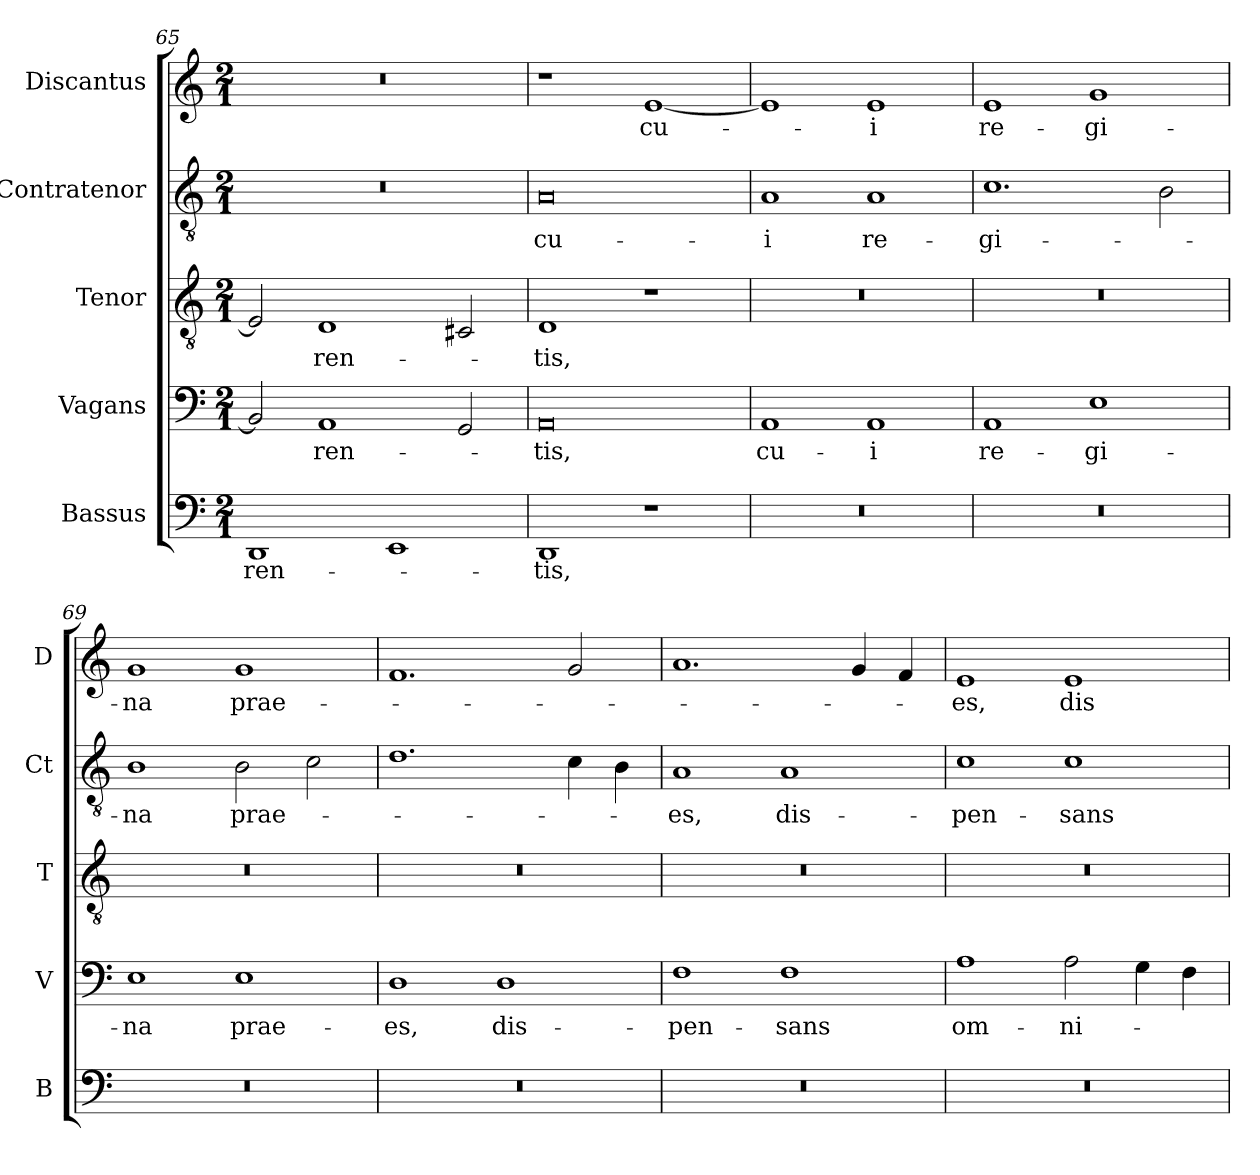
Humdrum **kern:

**kern	**text	**kern	**text	**kern	**text	**kern	**text	**kern	**text
*part5	*part5	*part4	*part4	*part3	*part3	*part2	*part2	*part1	*part1
*staff5	*staff5	*staff4	*staff4	*staff3	*staff3	*staff2	*staff2	*staff1	*staff1
*I"Bassus	*	*I"Vagans	*	*I"Tenor	*	*I"Contratenor	*	*I"Discantus	*
*I'B	*	*I'V	*	*I'T	*	*I'Ct	*	*I'D	*
*clefF4	*	*clefF4	*	*clefGv2	*	*clefGv2	*	*clefG2	*
*k[]	*	*k[]	*	*k[]	*	*k[]	*	*k[]	*
*M2/1	*	*M2/1	*	*M2/1	*	*M2/1	*	*M2/1	*
=65	=65	=65	=65	=65	=65	=65	=65	=65	=65
1DD	-ren-	2BB/]	.	2E/]	.	0r	.	0r	.
.	.	1AA	-ren-	1D	-ren-	.	.	.	.
1EE	.	.	.	.	.	.	.	.	.
.	.	2GG/	.	2C#X/	.	.	.	.	.
=66	=66	=66	=66	=66	=66	=66	=66	=66	=66
1DD	-tis,	0AA	-tis,	1D	-tis,	0A	cu-	1r	.
1r	.	.	.	1r	.	.	.	[1e	cu-
=67	=67	=67	=67	=67	=67	=67	=67	=67	=67
0r	.	1AA	cu-	0r	.	1A	-i	1e]	.
.	.	1AA	-i	.	.	1A	re-	1e	-i
=68	=68	=68	=68	=68	=68	=68	=68	=68	=68
0r	.	1AA	re-	0r	.	1.c	-gi-	1e	re-
.	.	1E	-gi-	.	.	.	.	1g	-gi-
.	.	.	.	.	.	2B\	.	.	.
=69	=69	=69	=69	=69	=69	=69	=69	=69	=69
0r	.	1E	-na	0r	.	1B	-na	1g	-na
.	.	1E	prae-	.	.	2B\	prae-	1g	prae-
.	.	.	.	.	.	2c\	.	.	.
=70	=70	=70	=70	=70	=70	=70	=70	=70	=70
0r	.	1D	-es,	0r	.	1.d	.	1.f	.
.	.	1D	dis-	.	.	.	.	.	.
.	.	.	.	.	.	4c\	.	2g/	.
.	.	.	.	.	.	4B\	.	.	.
=71	=71	=71	=71	=71	=71	=71	=71	=71	=71
0r	.	1F	-pen-	0r	.	1A	-es,	1.a	.
.	.	1F	-sans	.	.	1A	dis-	.	.
.	.	.	.	.	.	.	.	4g/	.
.	.	.	.	.	.	.	.	4f/	.
=72	=72	=72	=72	=72	=72	=72	=72	=72	=72
0r	.	1A	om-	0r	.	1c	-pen-	1e	-es,
.	.	2A\	-ni-	.	.	1c	-sans	1e	dis-
.	.	4G\	.	.	.	.	.	.	.
.	.	4F\	.	.	.	.	.	.	.
=	=	=	=	=	=	=	=	=	=
*-	*-	*-	*-	*-	*-	*-	*-	*-	*-
